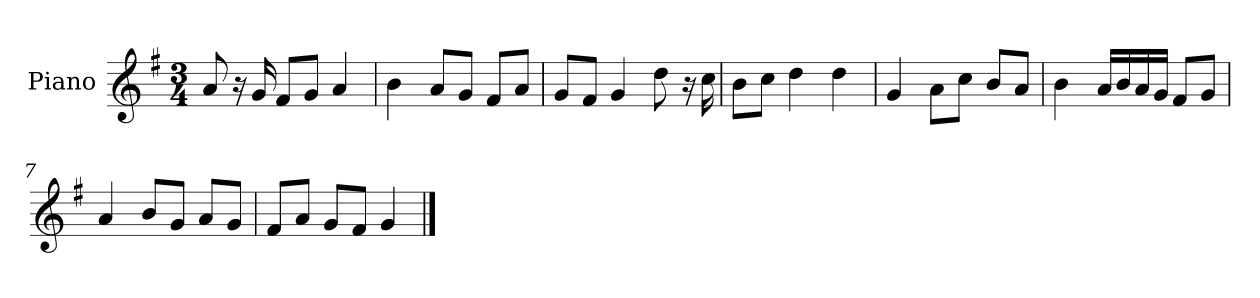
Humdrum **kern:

**kern
*part1
*staff1
*I"Piano
*I'P-no
*clefG2
*k[f#]
*M3/4
*MM91
=1
8a/
16r
16g/
8f#/L
8g/J
4a/
=2
4b\
8a/L
8g/J
8f#/L
8a/J
=3
8g/L
8f#/J
4g/
8dd\
16r
16cc\
=4
8b\L
8cc\J
4dd\
4dd\
=5
4g/
8a\L
8cc\J
8b/L
8a/J
=6
4b\
16a/LL
16b/
16a/
16g/JJ
8f#/L
8g/J
=7
4a/
8b/L
8g/J
8a/L
8g/J
!!LO:LB:g=z
=8
8f#/L
8a/J
8g/L
8f#/J
4g/
==
*-
